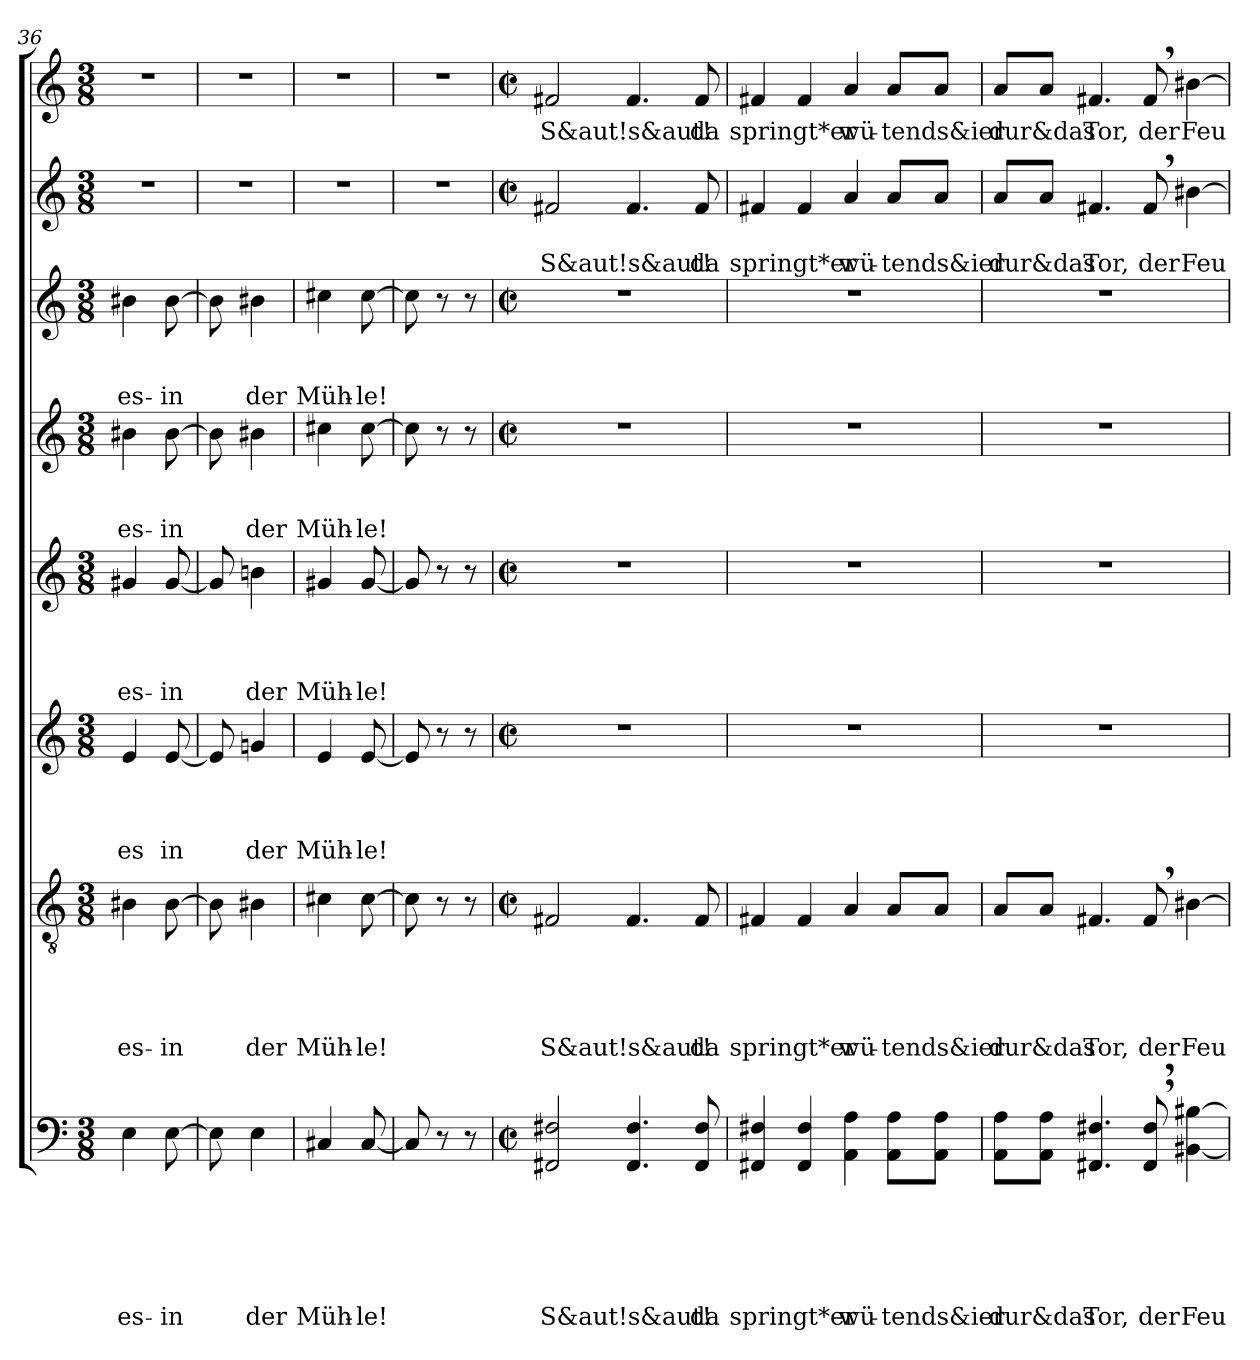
**kern	**text	**text	**text	**text	**text	**text	**kern	**text	**text	**text	**text	**text	**kern	**text	**text	**text	**text	**kern	**text	**text	**text	**text	**kern	**text	**text	**text	**kern	**text	**text	**text	**kern	**text	**text	**kern	**text
*part8	*part8	*part8	*part8	*part8	*part8	*part8	*part7	*part7	*part7	*part7	*part7	*part7	*part6	*part6	*part6	*part6	*part6	*part5	*part5	*part5	*part5	*part5	*part4	*part4	*part4	*part4	*part3	*part3	*part3	*part3	*part2	*part2	*part2	*part1	*part1
*staff8	*staff8	*staff8	*staff8	*staff8	*staff8	*staff8	*staff7	*staff7	*staff7	*staff7	*staff7	*staff7	*staff6	*staff6	*staff6	*staff6	*staff6	*staff5	*staff5	*staff5	*staff5	*staff5	*staff4	*staff4	*staff4	*staff4	*staff3	*staff3	*staff3	*staff3	*staff2	*staff2	*staff2	*staff1	*staff1
*clefF4	*	*	*	*	*	*	*clefGv2	*	*	*	*	*	*clefG2	*	*	*	*	*clefG2	*	*	*	*	*clefG2	*	*	*	*clefG2	*	*	*	*clefG2	*	*	*clefG2	*
*k[]	*	*	*	*	*	*	*k[]	*	*	*	*	*	*k[]	*	*	*	*	*k[]	*	*	*	*	*k[]	*	*	*	*k[]	*	*	*	*k[]	*	*	*k[]	*
*C:	*	*	*	*	*	*	*C:	*	*	*	*	*	*C:	*	*	*	*	*C:	*	*	*	*	*C:	*	*	*	*C:	*	*	*	*C:	*	*	*C:	*
*M3/8	*	*	*	*	*	*	*M3/8	*	*	*	*	*	*M3/8	*	*	*	*	*M3/8	*	*	*	*	*M3/8	*	*	*	*M3/8	*	*	*	*M3/8	*	*	*M3/8	*
=36	=36	=36	=36	=36	=36	=36	=36	=36	=36	=36	=36	=36	=36	=36	=36	=36	=36	=36	=36	=36	=36	=36	=36	=36	=36	=36	=36	=36	=36	=36	=36	=36	=36	=36	=36
!	!	!	!	!	!	!LO:LY:b	!	!	!	!	!	!LO:LY:b	!	!	!	!	!LO:LY:b	!	!	!	!	!LO:LY:b	!	!	!	!LO:LY:b	!	!	!	!LO:LY:b	!	!	!	!	!
4E\	.	.	.	.	.	es-	4B#X\	.	.	.	.	es-	4e/	.	.	.	es	4g#X/	.	.	.	es-	4b#X\	.	.	es-	4b#X\	.	.	es-	4.r	.	.	4.r	.
!	!	!	!	!	!	!LO:LY:b	!	!	!	!	!	!LO:LY:b	!	!	!	!	!LO:LY:b	!	!	!	!	!LO:LY:b	!	!	!	!LO:LY:b	!	!	!	!LO:LY:b	!	!	!	!	!
[>8E\	.	.	.	.	.	-in	[>8B#\	.	.	.	.	-in	[<8e/	.	.	.	in	[<8g#/	.	.	.	-in	[>8b#\	.	.	-in	[>8b#\	.	.	-in	.	.	.	.	.
=37	=37	=37	=37	=37	=37	=37	=37	=37	=37	=37	=37	=37	=37	=37	=37	=37	=37	=37	=37	=37	=37	=37	=37	=37	=37	=37	=37	=37	=37	=37	=37	=37	=37	=37	=37
8E\]	.	.	.	.	.	.	8B#\]	.	.	.	.	.	8e/]	.	.	.	.	8g#/]	.	.	.	.	8b#\]	.	.	.	8b#\]	.	.	.	4.r	.	.	4.r	.
!	!	!	!	!	!	!LO:LY:b	!	!	!	!	!	!LO:LY:b	!	!	!	!	!LO:LY:b	!	!	!	!	!LO:LY:b	!	!	!	!LO:LY:b	!	!	!	!LO:LY:b	!	!	!	!	!
4E\	.	.	.	.	.	der	4B#X\	.	.	.	.	der	4gn/	.	.	.	der	4bn\	.	.	.	der	4b#X\	.	.	der	4b#X\	.	.	der	.	.	.	.	.
=38	=38	=38	=38	=38	=38	=38	=38	=38	=38	=38	=38	=38	=38	=38	=38	=38	=38	=38	=38	=38	=38	=38	=38	=38	=38	=38	=38	=38	=38	=38	=38	=38	=38	=38	=38
!	!	!	!	!	!	!LO:LY:b	!	!	!	!	!	!LO:LY:b	!	!	!	!	!LO:LY:b	!	!	!	!	!LO:LY:b	!	!	!	!LO:LY:b	!	!	!	!LO:LY:b	!	!	!	!	!
4C#X/	.	.	.	.	.	Müh-	4c#X\	.	.	.	.	Müh-	4e/	.	.	.	Müh-	4g#X/	.	.	.	Müh-	4cc#X\	.	.	Müh-	4cc#X\	.	.	Müh-	4.r	.	.	4.r	.
!	!	!	!	!	!	!LO:LY:b	!	!	!	!	!	!LO:LY:b	!	!	!	!	!LO:LY:b	!	!	!	!	!LO:LY:b	!	!	!	!LO:LY:b	!	!	!	!LO:LY:b	!	!	!	!	!
[<8C#/	.	.	.	.	.	-le!	[>8c#\	.	.	.	.	-le!	[<8e/	.	.	.	-le!	[<8g#/	.	.	.	-le!	[>8cc#\	.	.	-le!	[>8cc#\	.	.	-le!	.	.	.	.	.
=39	=39	=39	=39	=39	=39	=39	=39	=39	=39	=39	=39	=39	=39	=39	=39	=39	=39	=39	=39	=39	=39	=39	=39	=39	=39	=39	=39	=39	=39	=39	=39	=39	=39	=39	=39
8C#/]	.	.	.	.	.	.	8c#\]	.	.	.	.	.	8e/]	.	.	.	.	8g#/]	.	.	.	.	8cc#\]	.	.	.	8cc#\]	.	.	.	4.r	.	.	4.r	.
8r	.	.	.	.	.	.	8r	.	.	.	.	.	8r	.	.	.	.	8r	.	.	.	.	8r	.	.	.	8r	.	.	.	.	.	.	.	.
8r	.	.	.	.	.	.	8r	.	.	.	.	.	8r	.	.	.	.	8r	.	.	.	.	8r	.	.	.	8r	.	.	.	.	.	.	.	.
!!LO:PB:g=z
=40	=40	=40	=40	=40	=40	=40	=40	=40	=40	=40	=40	=40	=40	=40	=40	=40	=40	=40	=40	=40	=40	=40	=40	=40	=40	=40	=40	=40	=40	=40	=40	=40	=40	=40	=40
*M2/2	*	*	*	*	*	*	*M2/2	*	*	*	*	*	*M2/2	*	*	*	*	*M2/2	*	*	*	*	*M2/2	*	*	*	*M2/2	*	*	*	*M2/2	*	*	*M2/2	*
*met(c|)	*	*	*	*	*	*	*met(c|)	*	*	*	*	*	*met(c|)	*	*	*	*	*met(c|)	*	*	*	*	*met(c|)	*	*	*	*met(c|)	*	*	*	*met(c|)	*	*	*met(c|)	*
!	!	!	!	!	!	!LO:LY:b	!	!	!	!	!	!LO:LY:b	!	!	!	!	!	!	!	!	!	!	!	!	!	!	!	!	!	!	!	!	!LO:LY:b	!	!LO:LY:b
2FF#X/ 2F#X/	.	.	.	.	.	S&aut!s&aut!	2F#X/	.	.	.	.	S&aut!s&aut!	1r	.	.	.	.	1r	.	.	.	.	1r	.	.	.	1r	.	.	.	2f#X/	.	S&aut!s&aut!	2f#X/	S&aut!s&aut!
4.FF#/ 4.F#/	.	.	.	.	.	.	4.F#/	.	.	.	.	.	.	.	.	.	.	.	.	.	.	.	.	.	.	.	.	.	.	.	4.f#/	.	.	4.f#/	.
!	!	!	!	!	!	!LO:LY:b	!	!	!	!	!	!LO:LY:b	!	!	!	!	!	!	!	!	!	!	!	!	!	!	!	!	!	!	!	!	!LO:LY:b	!	!LO:LY:b
8FF#/ 8F#/	.	.	.	.	.	da	8F#/	.	.	.	.	da	.	.	.	.	.	.	.	.	.	.	.	.	.	.	.	.	.	.	8f#/	.	da	8f#/	da
=41	=41	=41	=41	=41	=41	=41	=41	=41	=41	=41	=41	=41	=41	=41	=41	=41	=41	=41	=41	=41	=41	=41	=41	=41	=41	=41	=41	=41	=41	=41	=41	=41	=41	=41	=41
!	!	!	!	!	!	!LO:LY:b	!	!	!	!	!	!LO:LY:b	!	!	!	!	!	!	!	!	!	!	!	!	!	!	!	!	!	!	!	!	!LO:LY:b	!	!LO:LY:b
4FF#X/ 4F#X/	.	.	.	.	.	springt*er	4F#X/	.	.	.	.	springt*er	1r	.	.	.	.	1r	.	.	.	.	1r	.	.	.	1r	.	.	.	4f#X/	.	springt*er	4f#X/	springt*er
4FF#/ 4F#/	.	.	.	.	.	.	4F#/	.	.	.	.	.	.	.	.	.	.	.	.	.	.	.	.	.	.	.	.	.	.	.	4f#/	.	.	4f#/	.
!	!	!	!	!	!	!LO:LY:b	!	!	!	!	!	!LO:LY:b	!	!	!	!	!	!	!	!	!	!	!	!	!	!	!	!	!	!	!	!	!LO:LY:b	!	!LO:LY:b
4AA\ 4A\	.	.	.	.	.	wü-	4A/	.	.	.	.	wü-	.	.	.	.	.	.	.	.	.	.	.	.	.	.	.	.	.	.	4a/	.	wü-	4a/	wü-
!	!	!	!	!	!	!LO:LY:b	!	!	!	!	!	!LO:LY:b	!	!	!	!	!	!	!	!	!	!	!	!	!	!	!	!	!	!	!	!	!LO:LY:b	!	!LO:LY:b
8AA\ 8A\L	.	.	.	.	.	-tends&ier	8A/L	.	.	.	.	-tends&ier	.	.	.	.	.	.	.	.	.	.	.	.	.	.	.	.	.	.	8a/L	.	-tends&ier	8a/L	-tends&ier
8AA\ 8A\J	.	.	.	.	.	.	8A/J	.	.	.	.	.	.	.	.	.	.	.	.	.	.	.	.	.	.	.	.	.	.	.	8a/J	.	.	8a/J	.
=42	=42	=42	=42	=42	=42	=42	=42	=42	=42	=42	=42	=42	=42	=42	=42	=42	=42	=42	=42	=42	=42	=42	=42	=42	=42	=42	=42	=42	=42	=42	=42	=42	=42	=42	=42
!	!	!	!	!	!	!LO:LY:b	!	!	!	!	!	!LO:LY:b	!	!	!	!	!	!	!	!	!	!	!	!	!	!	!	!	!	!	!	!	!LO:LY:b	!	!LO:LY:b
8AA\ 8A\L	.	.	.	.	.	dur&das	8A/L	.	.	.	.	dur&das	1r	.	.	.	.	1r	.	.	.	.	1r	.	.	.	1r	.	.	.	8a/L	.	dur&das	8a/L	dur&das
8AA\ 8A\J	.	.	.	.	.	.	8A/J	.	.	.	.	.	.	.	.	.	.	.	.	.	.	.	.	.	.	.	.	.	.	.	8a/J	.	.	8a/J	.
!	!	!	!	!	!	!LO:LY:b	!	!	!	!	!	!LO:LY:b	!	!	!	!	!	!	!	!	!	!	!	!	!	!	!	!	!	!	!	!	!LO:LY:b	!	!LO:LY:b
4.FF#X/ 4.F#X/	.	.	.	.	.	Tor,	4.F#X/	.	.	.	.	Tor,	.	.	.	.	.	.	.	.	.	.	.	.	.	.	.	.	.	.	4.f#X/	.	Tor,	4.f#X/	Tor,
!	!	!	!	!	!	!LO:LY:b	!	!	!	!	!	!LO:LY:b	!	!	!	!	!	!	!	!	!	!	!	!	!	!	!	!	!	!	!	!	!LO:LY:b	!	!LO:LY:b
8FF#/,> 8F#/,>	.	.	.	.	.	der	8F#,>/	.	.	.	.	der	.	.	.	.	.	.	.	.	.	.	.	.	.	.	.	.	.	.	8f#,>/	.	der	8f#,>/	der
!	!	!	!	!	!	!LO:LY:b	!	!	!	!	!	!LO:LY:b	!	!	!	!	!	!	!	!	!	!	!	!	!	!	!	!	!	!	!	!	!LO:LY:b	!	!LO:LY:b
[<4BB#X\ [>4B#X\	.	.	.	.	.	Feu-	[>4B#X\	.	.	.	.	Feu-	.	.	.	.	.	.	.	.	.	.	.	.	.	.	.	.	.	.	[>4b#X\	.	Feu-	[>4b#X\	Feu-
=	=	=	=	=	=	=	=	=	=	=	=	=	=	=	=	=	=	=	=	=	=	=	=	=	=	=	=	=	=	=	=	=	=	=	=
*-	*-	*-	*-	*-	*-	*-	*-	*-	*-	*-	*-	*-	*-	*-	*-	*-	*-	*-	*-	*-	*-	*-	*-	*-	*-	*-	*-	*-	*-	*-	*-	*-	*-	*-	*-
